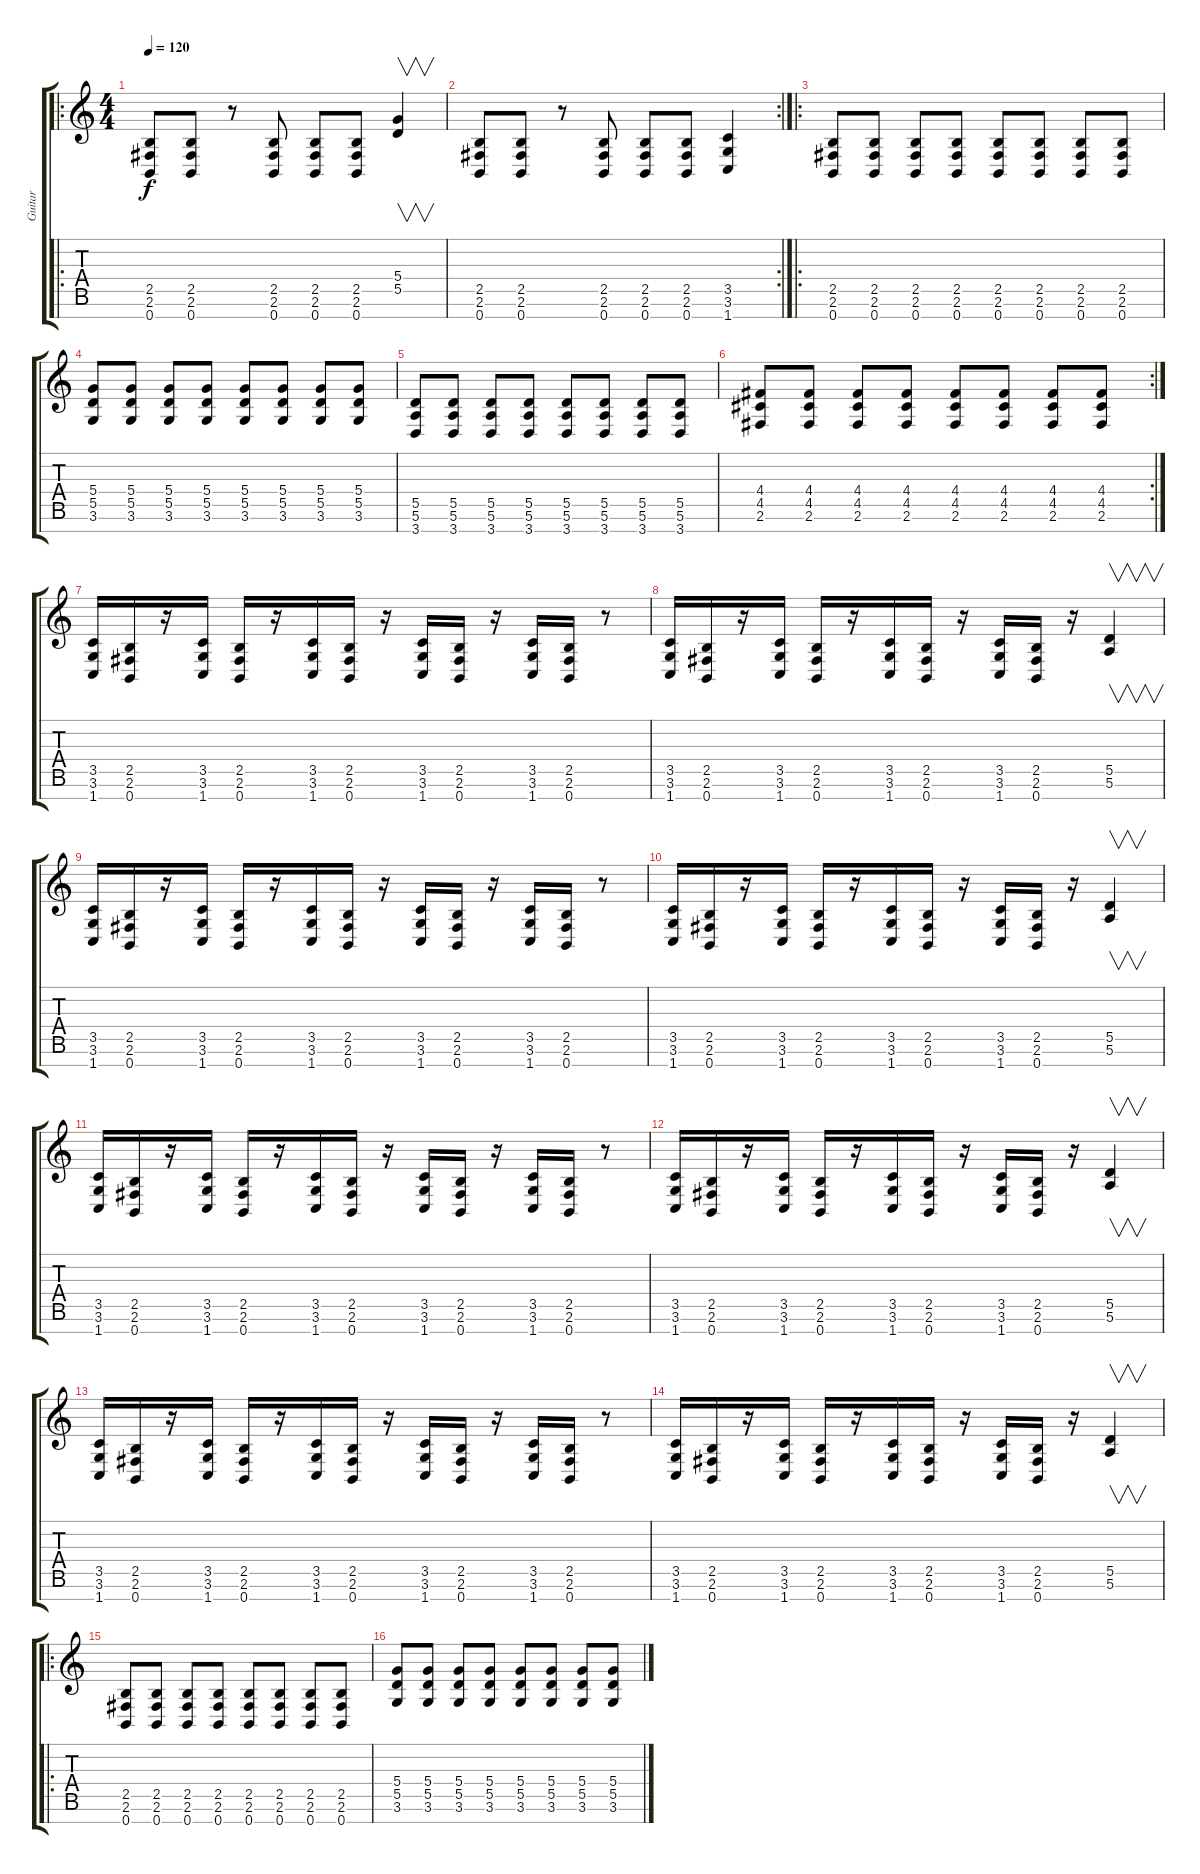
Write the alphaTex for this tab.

\track ("Guitar" "Guitar") {instrument distortionguitar}
\staff {score tabs}
\tuning (E4 B3 G3 D3 A2 E2 B1) {hide}
\ro
\ts (4 4)
\tempo 120
\clef g2
\ks c
(2.5 2.6 0.7).8{dy f} (2.5 2.6 0.7).8 r.8 (2.5 2.6 0.7).8 (2.5 2.6 0.7).8 (2.5 2.6 0.7).8 (5.4 5.5).4{v} |
\rc 2
(2.5 2.6 0.7).8 (2.5 2.6 0.7).8 r.8 (2.5 2.6 0.7).8 (2.5 2.6 0.7).8 (2.5 2.6 0.7).8 (3.5 3.6 1.7).4 |
\ro
(2.5 2.6 0.7).8 (2.5 2.6 0.7).8 (2.5 2.6 0.7).8 (2.5 2.6 0.7).8 (2.5 2.6 0.7).8 (2.5 2.6 0.7).8 (2.5 2.6 0.7).8 (2.5 2.6 0.7).8 |
(5.4 5.5 3.6).8 (5.4 5.5 3.6).8 (5.4 5.5 3.6).8 (5.4 5.5 3.6).8 (5.4 5.5 3.6).8 (5.4 5.5 3.6).8 (5.4 5.5 3.6).8 (5.4 5.5 3.6).8 |
(5.5 5.6 3.7).8 (5.5 5.6 3.7).8 (5.5 5.6 3.7).8 (5.5 5.6 3.7).8 (5.5 5.6 3.7).8 (5.5 5.6 3.7).8 (5.5 5.6 3.7).8 (5.5 5.6 3.7).8 |
\rc 2
(4.4 4.5 2.6).8 (4.4 4.5 2.6).8 (4.4 4.5 2.6).8 (4.4 4.5 2.6).8 (4.4 4.5 2.6).8 (4.4 4.5 2.6).8 (4.4 4.5 2.6).8 (4.4 4.5 2.6).8 |
(3.5 3.6 1.7).16 (2.5 2.6 0.7).16 r.16 (3.5 3.6 1.7).16 (2.5 2.6 0.7).16 r.16 (3.5 3.6 1.7).16 (2.5 2.6 0.7).16 r.16 (3.5 3.6 1.7).16 (2.5 2.6 0.7).16 r.16 (3.5 3.6 1.7).16 (2.5 2.6 0.7).16 r.8 |
(3.5 3.6 1.7).16 (2.5 2.6 0.7).16 r.16 (3.5 3.6 1.7).16 (2.5 2.6 0.7).16 r.16 (3.5 3.6 1.7).16 (2.5 2.6 0.7).16 r.16 (3.5 3.6 1.7).16 (2.5 2.6 0.7).16 r.16 (5.5 5.6).4{v} |
(3.5 3.6 1.7).16 (2.5 2.6 0.7).16 r.16 (3.5 3.6 1.7).16 (2.5 2.6 0.7).16 r.16 (3.5 3.6 1.7).16 (2.5 2.6 0.7).16 r.16 (3.5 3.6 1.7).16 (2.5 2.6 0.7).16 r.16 (3.5 3.6 1.7).16 (2.5 2.6 0.7).16 r.8 |
(3.5 3.6 1.7).16 (2.5 2.6 0.7).16 r.16 (3.5 3.6 1.7).16 (2.5 2.6 0.7).16 r.16 (3.5 3.6 1.7).16 (2.5 2.6 0.7).16 r.16 (3.5 3.6 1.7).16 (2.5 2.6 0.7).16 r.16 (5.5 5.6).4{v} |
(3.5 3.6 1.7).16 (2.5 2.6 0.7).16 r.16 (3.5 3.6 1.7).16 (2.5 2.6 0.7).16 r.16 (3.5 3.6 1.7).16 (2.5 2.6 0.7).16 r.16 (3.5 3.6 1.7).16 (2.5 2.6 0.7).16 r.16 (3.5 3.6 1.7).16 (2.5 2.6 0.7).16 r.8 |
(3.5 3.6 1.7).16 (2.5 2.6 0.7).16 r.16 (3.5 3.6 1.7).16 (2.5 2.6 0.7).16 r.16 (3.5 3.6 1.7).16 (2.5 2.6 0.7).16 r.16 (3.5 3.6 1.7).16 (2.5 2.6 0.7).16 r.16 (5.5 5.6).4{v} |
(3.5 3.6 1.7).16 (2.5 2.6 0.7).16 r.16 (3.5 3.6 1.7).16 (2.5 2.6 0.7).16 r.16 (3.5 3.6 1.7).16 (2.5 2.6 0.7).16 r.16 (3.5 3.6 1.7).16 (2.5 2.6 0.7).16 r.16 (3.5 3.6 1.7).16 (2.5 2.6 0.7).16 r.8 |
(3.5 3.6 1.7).16 (2.5 2.6 0.7).16 r.16 (3.5 3.6 1.7).16 (2.5 2.6 0.7).16 r.16 (3.5 3.6 1.7).16 (2.5 2.6 0.7).16 r.16 (3.5 3.6 1.7).16 (2.5 2.6 0.7).16 r.16 (5.5 5.6).4{v} |
\ro
(2.5 2.6 0.7).8 (2.5 2.6 0.7).8 (2.5 2.6 0.7).8 (2.5 2.6 0.7).8 (2.5 2.6 0.7).8 (2.5 2.6 0.7).8 (2.5 2.6 0.7).8 (2.5 2.6 0.7).8 |
(5.4 5.5 3.6).8 (5.4 5.5 3.6).8 (5.4 5.5 3.6).8 (5.4 5.5 3.6).8 (5.4 5.5 3.6).8 (5.4 5.5 3.6).8 (5.4 5.5 3.6).8 (5.4 5.5 3.6).8
